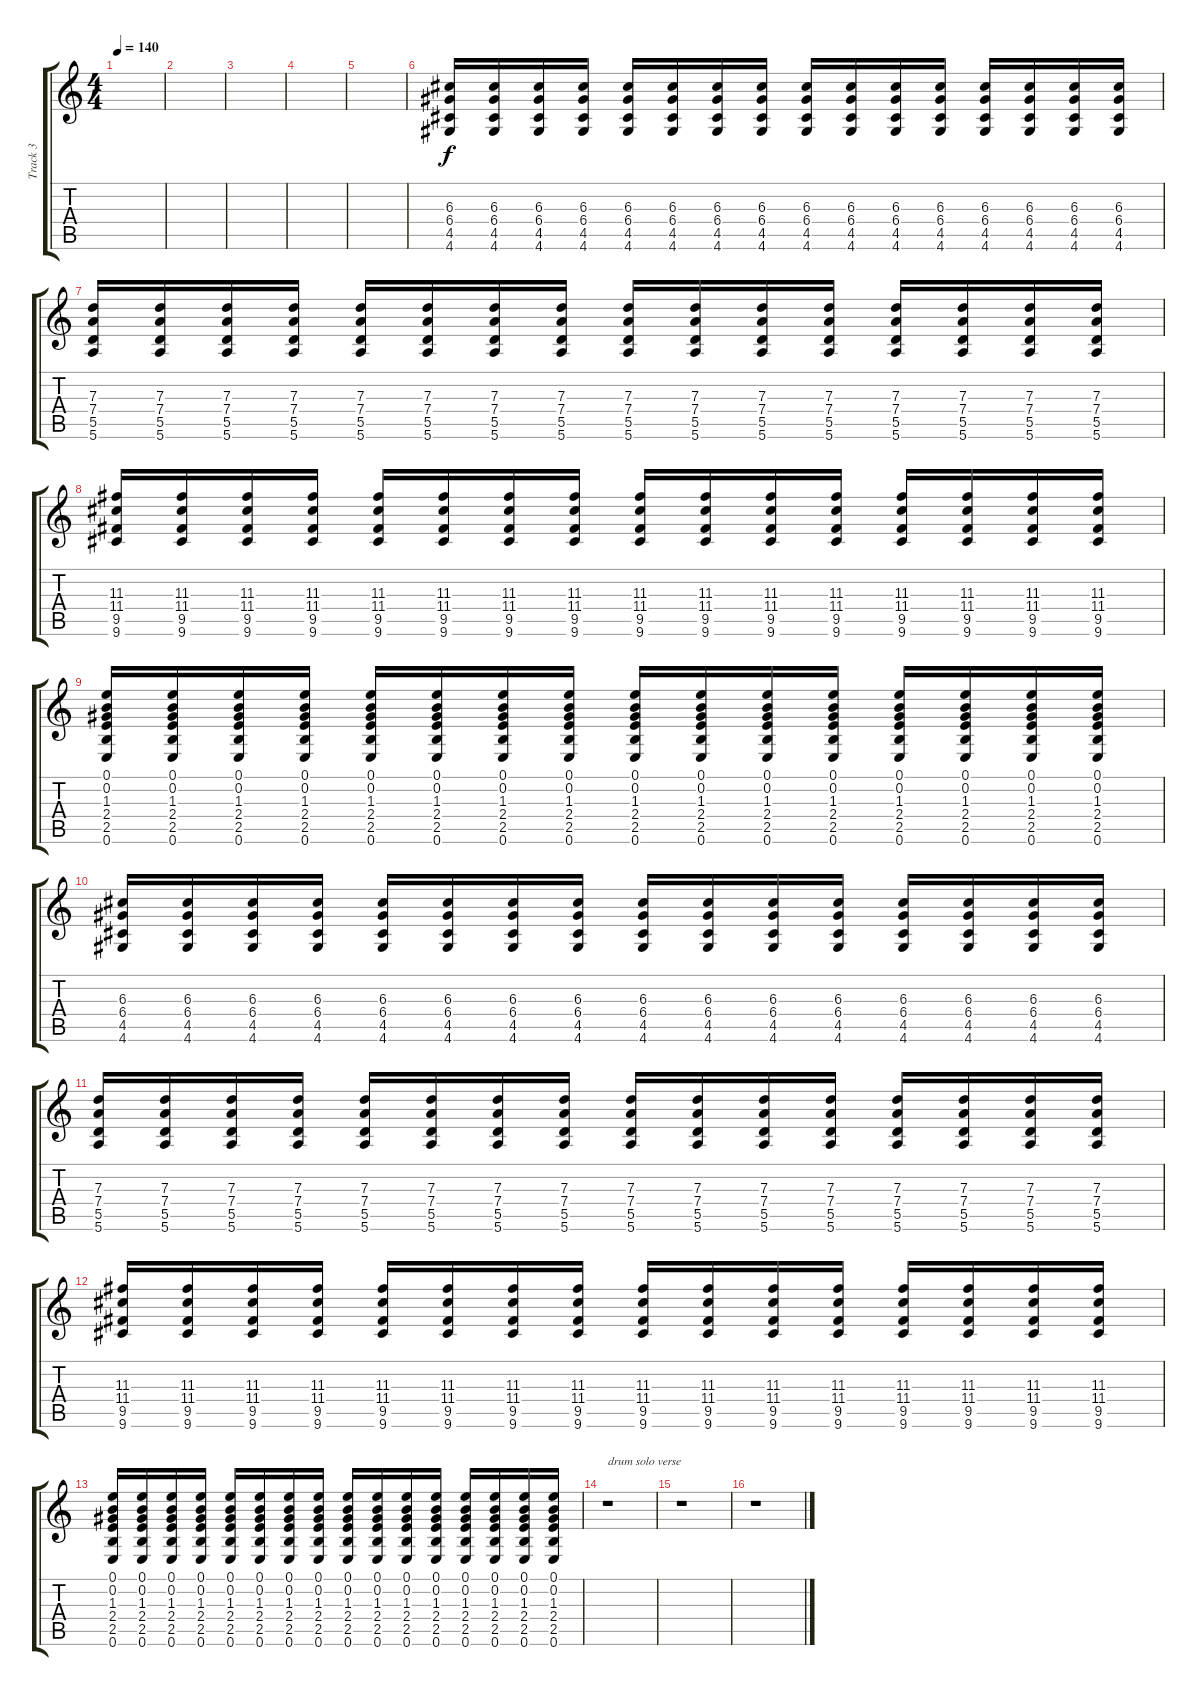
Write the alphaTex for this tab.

\track ("Track 3" "Track 3") {instrument distortionguitar}
\staff {score tabs}
\tuning (E4 B3 G3 D3 A2 E2) {hide}
\ts (4 4)
\tempo 140
\clef g2
\ks c
|
|
|
|
|
(6.3 6.4 4.5 4.6).16 (6.3 6.4 4.5 4.6).16 (6.3 6.4 4.5 4.6).16 (6.3 6.4 4.5 4.6).16 (6.3 6.4 4.5 4.6).16 (6.3 6.4 4.5 4.6).16 (6.3 6.4 4.5 4.6).16 (6.3 6.4 4.5 4.6).16 (6.3 6.4 4.5 4.6).16 (6.3 6.4 4.5 4.6).16 (6.3 6.4 4.5 4.6).16 (6.3 6.4 4.5 4.6).16 (6.3 6.4 4.5 4.6).16 (6.3 6.4 4.5 4.6).16 (6.3 6.4 4.5 4.6).16 (6.3 6.4 4.5 4.6).16 |
(7.3 7.4 5.5 5.6).16 (7.3 7.4 5.5 5.6).16 (7.3 7.4 5.5 5.6).16 (7.3 7.4 5.5 5.6).16 (7.3 7.4 5.5 5.6).16 (7.3 7.4 5.5 5.6).16 (7.3 7.4 5.5 5.6).16 (7.3 7.4 5.5 5.6).16 (7.3 7.4 5.5 5.6).16 (7.3 7.4 5.5 5.6).16 (7.3 7.4 5.5 5.6).16 (7.3 7.4 5.5 5.6).16 (7.3 7.4 5.5 5.6).16 (7.3 7.4 5.5 5.6).16 (7.3 7.4 5.5 5.6).16 (7.3 7.4 5.5 5.6).16 |
(11.3 11.4 9.5 9.6).16 (11.3 11.4 9.5 9.6).16 (11.3 11.4 9.5 9.6).16 (11.3 11.4 9.5 9.6).16 (11.3 11.4 9.5 9.6).16 (11.3 11.4 9.5 9.6).16 (11.3 11.4 9.5 9.6).16 (11.3 11.4 9.5 9.6).16 (11.3 11.4 9.5 9.6).16 (11.3 11.4 9.5 9.6).16 (11.3 11.4 9.5 9.6).16 (11.3 11.4 9.5 9.6).16 (11.3 11.4 9.5 9.6).16 (11.3 11.4 9.5 9.6).16 (11.3 11.4 9.5 9.6).16 (11.3 11.4 9.5 9.6).16 |
(0.1 0.2 1.3 2.4 2.5 0.6).16 (0.1 0.2 1.3 2.4 2.5 0.6).16 (0.1 0.2 1.3 2.4 2.5 0.6).16 (0.1 0.2 1.3 2.4 2.5 0.6).16 (0.1 0.2 1.3 2.4 2.5 0.6).16 (0.1 0.2 1.3 2.4 2.5 0.6).16 (0.1 0.2 1.3 2.4 2.5 0.6).16 (0.1 0.2 1.3 2.4 2.5 0.6).16 (0.1 0.2 1.3 2.4 2.5 0.6).16 (0.1 0.2 1.3 2.4 2.5 0.6).16 (0.1 0.2 1.3 2.4 2.5 0.6).16 (0.1 0.2 1.3 2.4 2.5 0.6).16 (0.1 0.2 1.3 2.4 2.5 0.6).16 (0.1 0.2 1.3 2.4 2.5 0.6).16 (0.1 0.2 1.3 2.4 2.5 0.6).16 (0.1 0.2 1.3 2.4 2.5 0.6).16 |
(6.3 6.4 4.5 4.6).16 (6.3 6.4 4.5 4.6).16 (6.3 6.4 4.5 4.6).16 (6.3 6.4 4.5 4.6).16 (6.3 6.4 4.5 4.6).16 (6.3 6.4 4.5 4.6).16 (6.3 6.4 4.5 4.6).16 (6.3 6.4 4.5 4.6).16 (6.3 6.4 4.5 4.6).16 (6.3 6.4 4.5 4.6).16 (6.3 6.4 4.5 4.6).16 (6.3 6.4 4.5 4.6).16 (6.3 6.4 4.5 4.6).16 (6.3 6.4 4.5 4.6).16 (6.3 6.4 4.5 4.6).16 (6.3 6.4 4.5 4.6).16 |
(7.3 7.4 5.5 5.6).16 (7.3 7.4 5.5 5.6).16 (7.3 7.4 5.5 5.6).16 (7.3 7.4 5.5 5.6).16 (7.3 7.4 5.5 5.6).16 (7.3 7.4 5.5 5.6).16 (7.3 7.4 5.5 5.6).16 (7.3 7.4 5.5 5.6).16 (7.3 7.4 5.5 5.6).16 (7.3 7.4 5.5 5.6).16 (7.3 7.4 5.5 5.6).16 (7.3 7.4 5.5 5.6).16 (7.3 7.4 5.5 5.6).16 (7.3 7.4 5.5 5.6).16 (7.3 7.4 5.5 5.6).16 (7.3 7.4 5.5 5.6).16 |
(11.3 11.4 9.5 9.6).16 (11.3 11.4 9.5 9.6).16 (11.3 11.4 9.5 9.6).16 (11.3 11.4 9.5 9.6).16 (11.3 11.4 9.5 9.6).16 (11.3 11.4 9.5 9.6).16 (11.3 11.4 9.5 9.6).16 (11.3 11.4 9.5 9.6).16 (11.3 11.4 9.5 9.6).16 (11.3 11.4 9.5 9.6).16 (11.3 11.4 9.5 9.6).16 (11.3 11.4 9.5 9.6).16 (11.3 11.4 9.5 9.6).16 (11.3 11.4 9.5 9.6).16 (11.3 11.4 9.5 9.6).16 (11.3 11.4 9.5 9.6).16 |
(0.1 0.2 1.3 2.4 2.5 0.6).16 (0.1 0.2 1.3 2.4 2.5 0.6).16 (0.1 0.2 1.3 2.4 2.5 0.6).16 (0.1 0.2 1.3 2.4 2.5 0.6).16 (0.1 0.2 1.3 2.4 2.5 0.6).16 (0.1 0.2 1.3 2.4 2.5 0.6).16 (0.1 0.2 1.3 2.4 2.5 0.6).16 (0.1 0.2 1.3 2.4 2.5 0.6).16 (0.1 0.2 1.3 2.4 2.5 0.6).16 (0.1 0.2 1.3 2.4 2.5 0.6).16 (0.1 0.2 1.3 2.4 2.5 0.6).16 (0.1 0.2 1.3 2.4 2.5 0.6).16 (0.1 0.2 1.3 2.4 2.5 0.6).16 (0.1 0.2 1.3 2.4 2.5 0.6).16 (0.1 0.2 1.3 2.4 2.5 0.6).16 (0.1 0.2 1.3 2.4 2.5 0.6).16 |
r.1{txt "drum solo verse"} |
r.1 |
r.1
